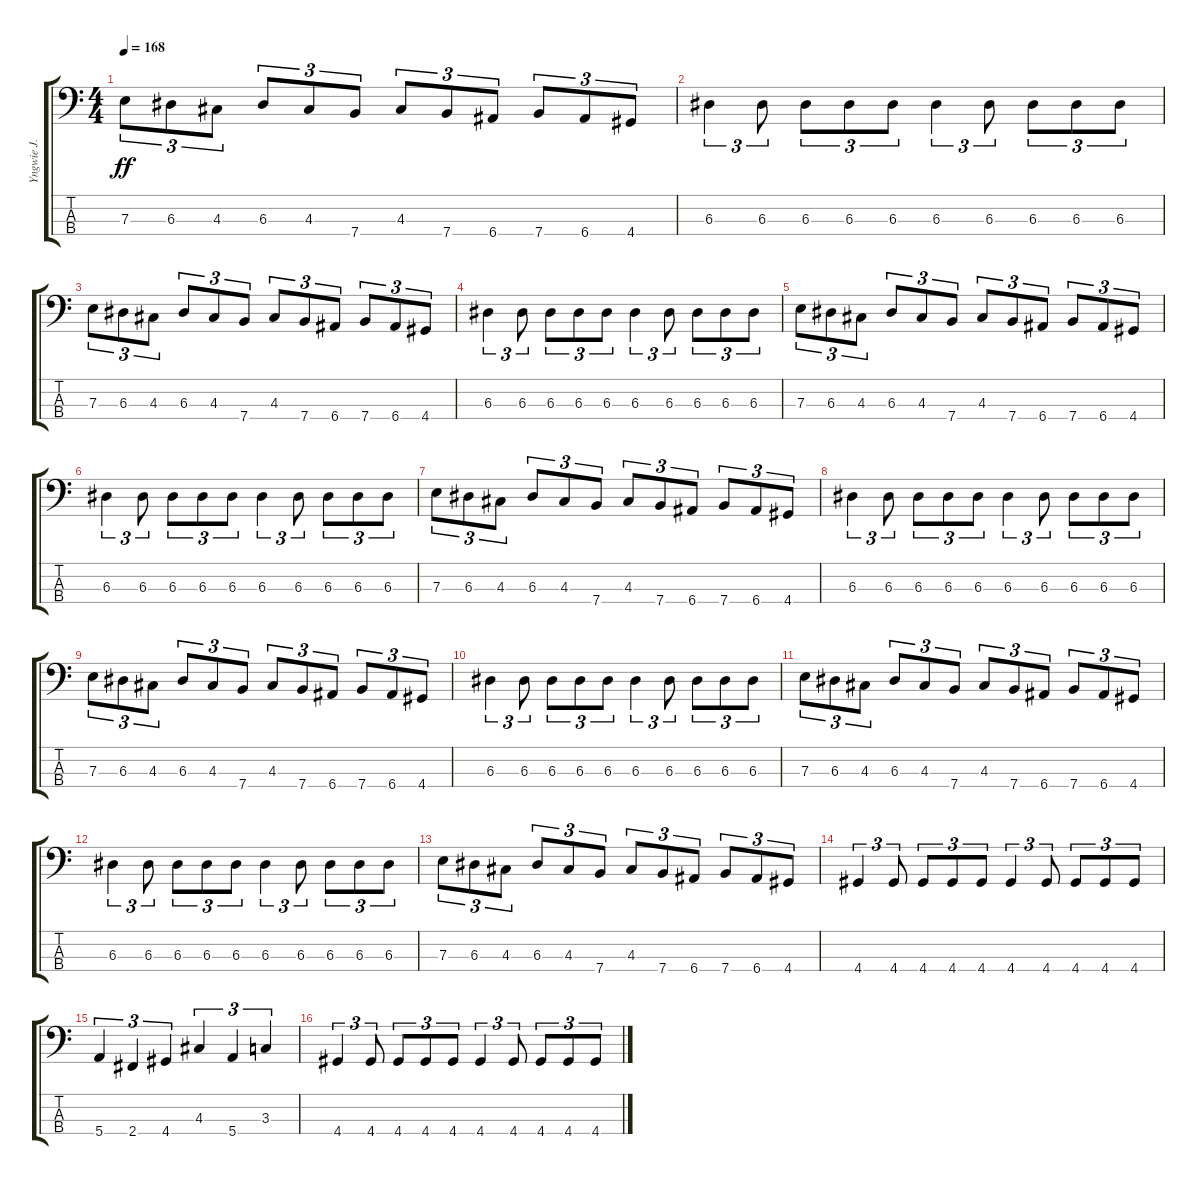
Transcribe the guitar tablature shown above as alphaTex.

\track ("Yngwie J. Malmsteen (Bass)" "Yngwie J. ") {instrument electricbasspick}
\staff {score tabs}
\tuning (G2 D2 A1 E1) {hide}
\ts (4 4)
\tempo 168
\clef f4
\ks c
7.3.8{tu (3 2) dy ff} 6.3.8{tu (3 2)} 4.3.8{tu (3 2)} 6.3.8{tu (3 2)} 4.3.8{tu (3 2)} 7.4.8{tu (3 2)} 4.3.8{tu (3 2)} 7.4.8{tu (3 2)} 6.4.8{tu (3 2)} 7.4.8{tu (3 2)} 6.4.8{tu (3 2)} 4.4.8{tu (3 2)} |
6.3.4{tu (3 2)} 6.3.8{tu (3 2)} 6.3.8{tu (3 2)} 6.3.8{tu (3 2)} 6.3.8{tu (3 2)} 6.3.4{tu (3 2)} 6.3.8{tu (3 2)} 6.3.8{tu (3 2)} 6.3.8{tu (3 2)} 6.3.8{tu (3 2)} |
7.3.8{tu (3 2)} 6.3.8{tu (3 2)} 4.3.8{tu (3 2)} 6.3.8{tu (3 2)} 4.3.8{tu (3 2)} 7.4.8{tu (3 2)} 4.3.8{tu (3 2)} 7.4.8{tu (3 2)} 6.4.8{tu (3 2)} 7.4.8{tu (3 2)} 6.4.8{tu (3 2)} 4.4.8{tu (3 2)} |
6.3.4{tu (3 2)} 6.3.8{tu (3 2)} 6.3.8{tu (3 2)} 6.3.8{tu (3 2)} 6.3.8{tu (3 2)} 6.3.4{tu (3 2)} 6.3.8{tu (3 2)} 6.3.8{tu (3 2)} 6.3.8{tu (3 2)} 6.3.8{tu (3 2)} |
7.3.8{tu (3 2)} 6.3.8{tu (3 2)} 4.3.8{tu (3 2)} 6.3.8{tu (3 2)} 4.3.8{tu (3 2)} 7.4.8{tu (3 2)} 4.3.8{tu (3 2)} 7.4.8{tu (3 2)} 6.4.8{tu (3 2)} 7.4.8{tu (3 2)} 6.4.8{tu (3 2)} 4.4.8{tu (3 2)} |
6.3.4{tu (3 2)} 6.3.8{tu (3 2)} 6.3.8{tu (3 2)} 6.3.8{tu (3 2)} 6.3.8{tu (3 2)} 6.3.4{tu (3 2)} 6.3.8{tu (3 2)} 6.3.8{tu (3 2)} 6.3.8{tu (3 2)} 6.3.8{tu (3 2)} |
7.3.8{tu (3 2)} 6.3.8{tu (3 2)} 4.3.8{tu (3 2)} 6.3.8{tu (3 2)} 4.3.8{tu (3 2)} 7.4.8{tu (3 2)} 4.3.8{tu (3 2)} 7.4.8{tu (3 2)} 6.4.8{tu (3 2)} 7.4.8{tu (3 2)} 6.4.8{tu (3 2)} 4.4.8{tu (3 2)} |
6.3.4{tu (3 2)} 6.3.8{tu (3 2)} 6.3.8{tu (3 2)} 6.3.8{tu (3 2)} 6.3.8{tu (3 2)} 6.3.4{tu (3 2)} 6.3.8{tu (3 2)} 6.3.8{tu (3 2)} 6.3.8{tu (3 2)} 6.3.8{tu (3 2)} |
7.3.8{tu (3 2)} 6.3.8{tu (3 2)} 4.3.8{tu (3 2)} 6.3.8{tu (3 2)} 4.3.8{tu (3 2)} 7.4.8{tu (3 2)} 4.3.8{tu (3 2)} 7.4.8{tu (3 2)} 6.4.8{tu (3 2)} 7.4.8{tu (3 2)} 6.4.8{tu (3 2)} 4.4.8{tu (3 2)} |
6.3.4{tu (3 2)} 6.3.8{tu (3 2)} 6.3.8{tu (3 2)} 6.3.8{tu (3 2)} 6.3.8{tu (3 2)} 6.3.4{tu (3 2)} 6.3.8{tu (3 2)} 6.3.8{tu (3 2)} 6.3.8{tu (3 2)} 6.3.8{tu (3 2)} |
7.3.8{tu (3 2)} 6.3.8{tu (3 2)} 4.3.8{tu (3 2)} 6.3.8{tu (3 2)} 4.3.8{tu (3 2)} 7.4.8{tu (3 2)} 4.3.8{tu (3 2)} 7.4.8{tu (3 2)} 6.4.8{tu (3 2)} 7.4.8{tu (3 2)} 6.4.8{tu (3 2)} 4.4.8{tu (3 2)} |
6.3.4{tu (3 2)} 6.3.8{tu (3 2)} 6.3.8{tu (3 2)} 6.3.8{tu (3 2)} 6.3.8{tu (3 2)} 6.3.4{tu (3 2)} 6.3.8{tu (3 2)} 6.3.8{tu (3 2)} 6.3.8{tu (3 2)} 6.3.8{tu (3 2)} |
7.3.8{tu (3 2)} 6.3.8{tu (3 2)} 4.3.8{tu (3 2)} 6.3.8{tu (3 2)} 4.3.8{tu (3 2)} 7.4.8{tu (3 2)} 4.3.8{tu (3 2)} 7.4.8{tu (3 2)} 6.4.8{tu (3 2)} 7.4.8{tu (3 2)} 6.4.8{tu (3 2)} 4.4.8{tu (3 2)} |
4.4.4{tu (3 2)} 4.4.8{tu (3 2)} 4.4.8{tu (3 2)} 4.4.8{tu (3 2)} 4.4.8{tu (3 2)} 4.4.4{tu (3 2)} 4.4.8{tu (3 2)} 4.4.8{tu (3 2)} 4.4.8{tu (3 2)} 4.4.8{tu (3 2)} |
5.4.4{tu (3 2)} 2.4.4{tu (3 2)} 4.4.4{tu (3 2)} 4.3.4{tu (3 2)} 5.4.4{tu (3 2)} 3.3.4{tu (3 2)} |
4.4.4{tu (3 2)} 4.4.8{tu (3 2)} 4.4.8{tu (3 2)} 4.4.8{tu (3 2)} 4.4.8{tu (3 2)} 4.4.4{tu (3 2)} 4.4.8{tu (3 2)} 4.4.8{tu (3 2)} 4.4.8{tu (3 2)} 4.4.8{tu (3 2)}
